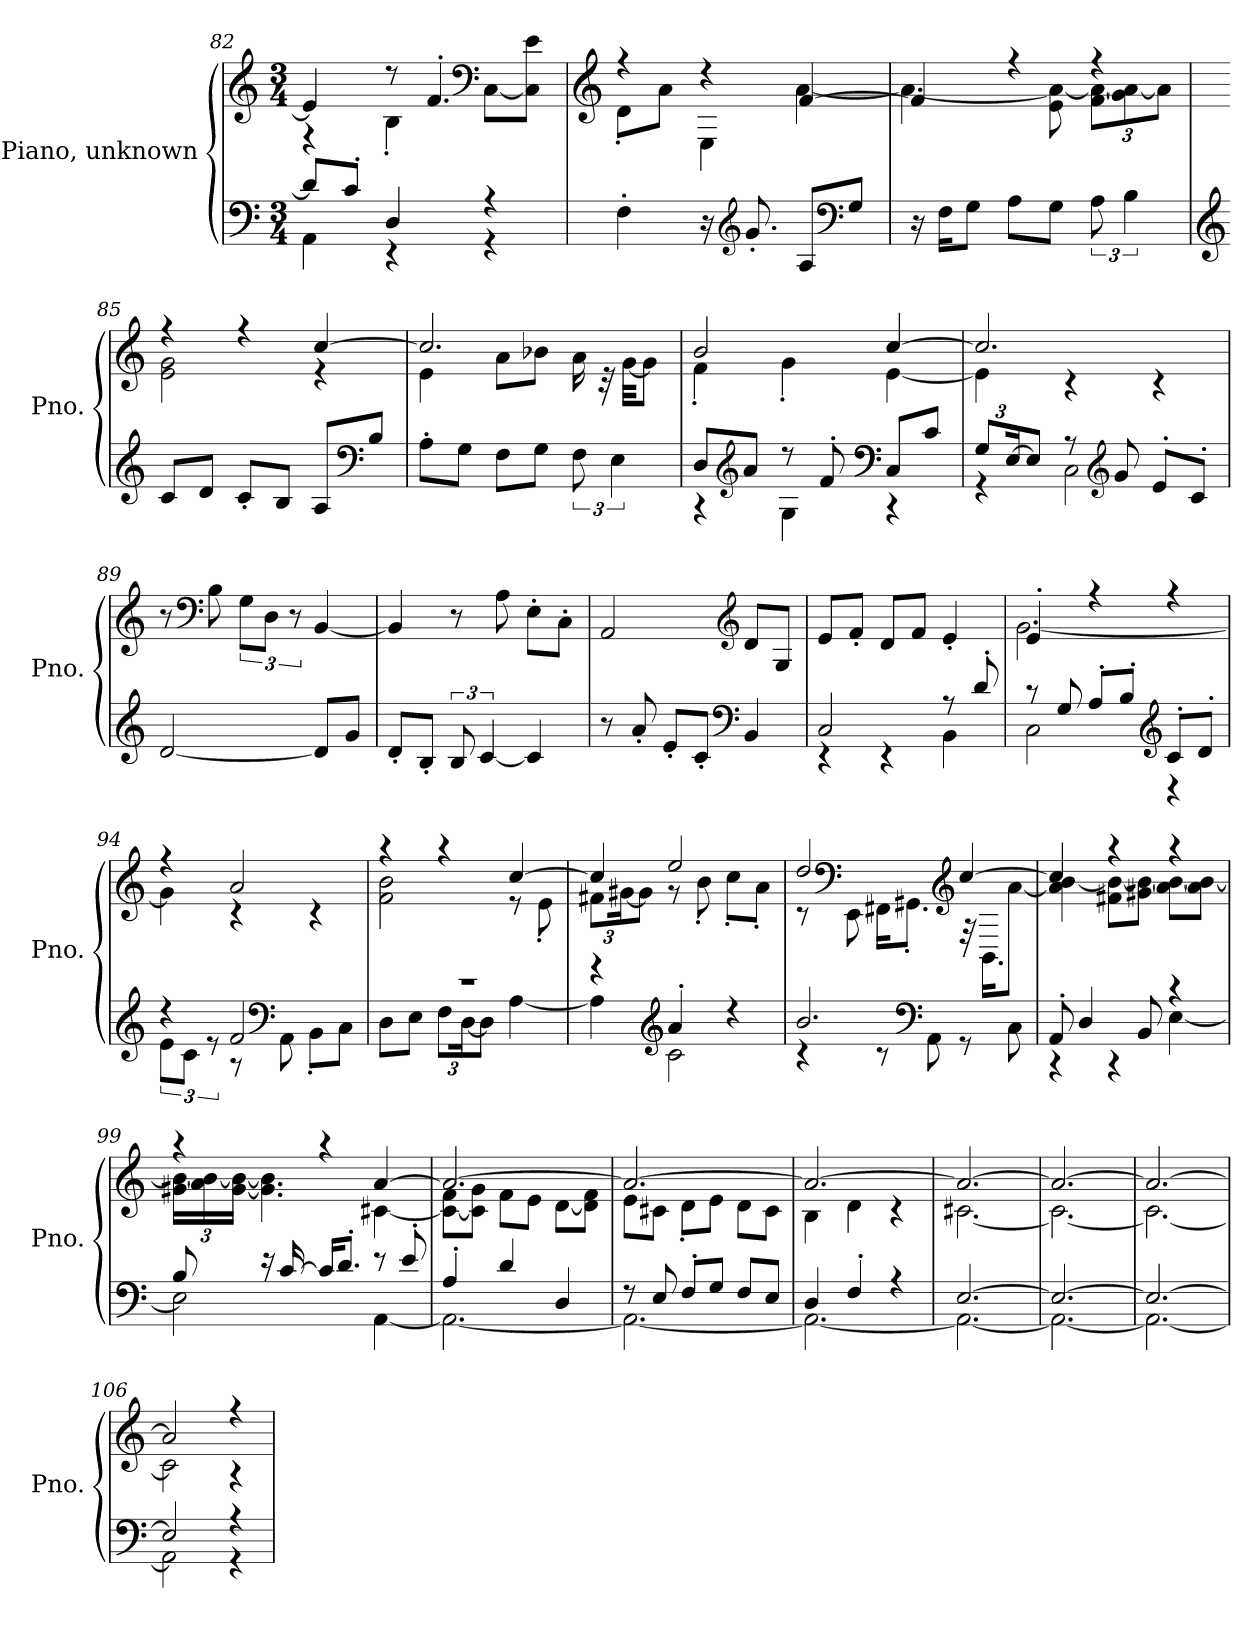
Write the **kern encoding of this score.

**kern	**kern
*part1	*part1
*staff2	*staff1
*I"Piano, unknown	*
*I'Pno.	*
*clefF4	*clefG2
*k[]	*k[]
*M3/4	*M3/4
=82	=82
*^	*^
8d/L]	4AA\	4e/]	4r
8c'/J	.	.	.
4D/	4r	8r	4B'\
.	.	4.f'/	.
*	*	*clefF4	*
4r	4r	.	[8C\L
.	.	.	8C\] 8e\J
*v	*v	*	*
=83	=83	=83
*	*clefG2	*
4F'\	4r	8d'\L
.	.	8a\J
16r	4r	4E\
*clefG2	*	*
8.g'/	.	.
8A/L	[4f/	[4a\
*clefF4	*	*
8G/J	.	.
=84	=84	=84
16r	4f/]	4.a\_
16F\KL	.	.
8G\J	.	.
8A\L	4r	.
8G\J	.	8e\ 8a\_
*	*	*Xbrackettup
12A\	4r	12f\ 12a\_L
6B\	.	12g\ 12a\_
.	.	12a\J]
!!LO:PB:g=z	!!
=85	=85	=85
*clefG2	*	*
8c/L	4r	2e\ 2g\
8d/J	.	.
8c'/L	4r	.
8B/J	.	.
8A/L	[4cc/	4r
*clefF4	*	*
8B/J	.	.
=86	=86	=86
8A'\L	2.cc/]	4e\
8G\J	.	.
8F\L	.	8a\L
8G\J	.	8b-X\J
12F\	.	16a\
.	.	32r
6E\	.	.
.	.	[32g\KKL
.	.	8g\J]
=87	=87	=87
*^	*	*
8D/L	4r	2b/	4f'\
*clefG2	*	*	*
8a/J	.	.	.
8r	4G\	.	4g'\
8f'/	.	.	.
*clefF4	*	*	*
8C/L	4r	[4cc/	[4e\
8c/J	.	.	.
=88	=88	=88	=88
*Xbrackettup	*	*	*
12G/L	4r	2.cc/]	4e\]
[24E/K	.	.	.
8E/J]	.	.	.
8r	2C\	.	4r
*clefG2	*	*	*
8g/	.	.	.
8e'/L	.	.	4r
8c'/J	.	.	.
*v	*v	*	*
*	*v	*v
!!LO:LB:g=z
=89	=89
[2d/	8r
*	*clefF4
.	8B\
*	*brackettup
.	12G\L
.	12D\J
.	12r
8d/L]	[4BB/
8g/J	.
=90	=90
8d'/L	4BB/]
8B'/J	.
*brackettup	*
12B/	8r
[6c/	.
.	8A\
4c/]	8E'\L
.	8C'\J
=91	=91
8r	2AA/
8a'/	.
8e'/L	.
8c'/J	.
*clefF4	*clefG2
4BB/	8d/L
.	8G/J
=92	=92
*^	*
2C/	4r	8e/L
.	.	8f'/J
.	4r	8d/L
.	.	8f/J
8r	4BB\	4e'/
8d'/	.	.
=93	=93	=93
*	*	*^
8r	2C\	4e'/	[2.g\
8G/	.	.	.
8A'/L	.	4r	.
8B'/J	.	.	.
*clefG2	*	*	*
8c'/L	4r	4r	.
8d'/J	.	.	.
!!LO:LB:g=z	!!
=94	=94	=94	=94
4r	12e\L	4r	4g\]
.	12c\J	.	.
.	12r	.	.
2f/	8r	2a/	4r
*clefF4	*	*	*
.	8AA\	.	.
.	8BB'\L	.	4r
.	8C\J	.	.
=95	=95	=95	=95
2.r	8D\L	4r	2f\ 2b\
.	8E\J	.	.
*	*Xbrackettup	*	*
.	12F\L	4r	.
.	[24D\K	.	.
.	8D\J]	.	.
.	[4A\	[4cc/	8r
.	.	.	8e'\
=96	=96	=96	=96
*	*	*	*Xbrackettup
4r	4A\]	4cc/]	12f#X\L
.	.	.	[24g#X\K
.	.	.	8g#\J]
*clefG2	*	*	*
4a'/	2c\	2ee/	8r
.	.	.	8b'\
4r	.	.	8cc'\L
.	.	.	8a'\J
=97	=97	=97	=97
2.b/	4r	2dd/	8r
*	*	*clefF4	*
.	.	.	8EE\
.	8r	.	16FF#X\KL
.	.	.	8.GG#X'\J
*clefF4	*	*	*
.	8AA\	.	.
*	*	*clefG2	*
.	8r	[4cc/	32r
.	.	.	16.BB\KL
.	8C\	.	[8a\J
!!LO:LB:g=z	!!
=98	=98	=98	=98
8AA'/	4r	4cc/]	4a\] [4b\
4D/	.	.	.
.	4r	4r	8f#X\ 8b\_L
8BB/	.	.	8g#X\ 8b\_J
4r	[4E\	4r	8a\ 8b\_L
.	.	.	8a\ 8b\_J
=99	=99	=99	=99
8B/	2E\]	4r	24g#X\ 24b\_LL
.	.	.	24a\ 24b\_
.	.	.	[24g#\ 24b\_JJ
16r	.	.	4.g#\] 4.b\]
[16c/	.	.	.
16c/KL]	.	4r	.
8.d'/J	.	.	.
8r	[4AA\	[4a/	[4c#X\
8e'/	.	.	.
=100	=100	=100	=100
4A'/	2.AA\_	2.a/_	8c#\_ 8f\L
.	.	.	8c#\] 8g\J
4d/	.	.	8f\L
.	.	.	8e\J
4D/	.	.	[8d\L
.	.	.	8d\] 8f\J
=101	=101	=101	=101
8r	2.AA\_	2.a/_	8e\L
8E/	.	.	8c#X\J
8F'/L	.	.	8d'\L
8G/J	.	.	8e\J
8F/L	.	.	8d\L
8E/J	.	.	8c#\J
=102	=102	=102	=102
4D/	2.AA\_	2.a/_	4B\
4F'/	.	.	4d\
4r	.	.	4r
!!LO:LB:g=z	!!
=103	=103	=103	=103
[2.E/	2.AA\_	2.a/_	[2.c#X\
=104	=104	=104	=104
2.E/_	2.AA\_	2.a/_	2.c#\_
=105	=105	=105	=105
2.E/_	2.AA\_	2.a/_	2.c#\_
=106	=106	=106	=106
2E/]	2AA\]	2a/]	2c#\]
4r	4r	4r	4r
*v	*v	*	*
*	*v	*v
=	=
*-	*-
